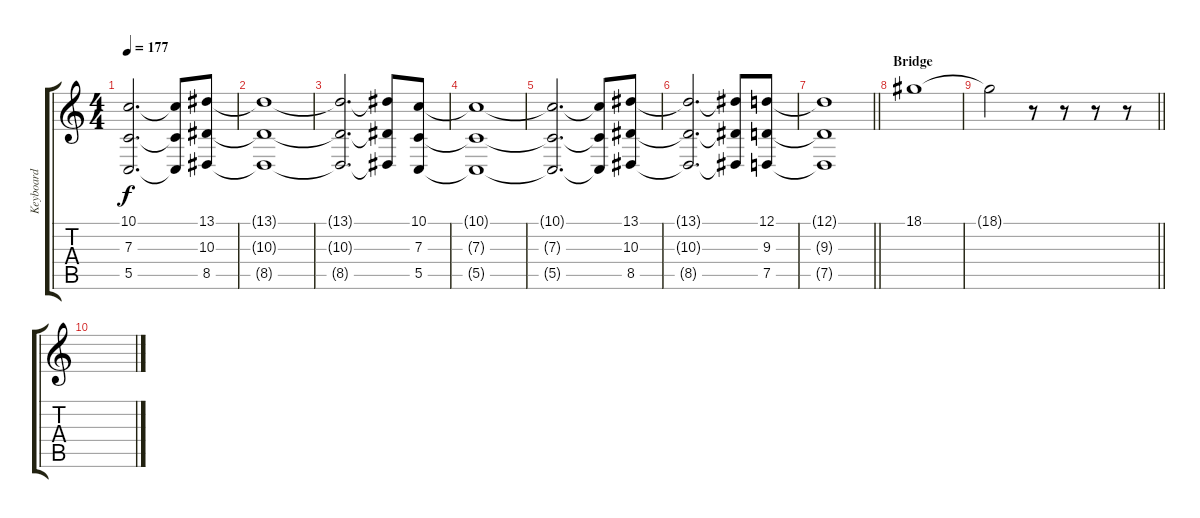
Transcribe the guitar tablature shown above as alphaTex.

\track ("Keyboard" "Keyboard") {instrument stringensemble1}
\staff {score tabs}
\tuning (D4 A3 F3 C3 G2 C2) {hide}
\ts (4 4)
\tempo 177
\clef g2
\ks c
(10.1{t} 7.3{t} 5.5{t}).2{d dy f} (10.1{t} 7.3{t} 5.5{t}).8 (13.1 10.3 8.5).8 |
(13.1{t} 10.3{t} 8.5{t}).1 |
(13.1{t} 10.3{t} 8.5{t}).2{d} (13.1{t} 10.3{t} 8.5{t}).8 (10.1 7.3 5.5).8 |
(10.1{t} 7.3{t} 5.5{t}).1 |
(10.1{t} 7.3{t} 5.5{t}).2{d} (10.1{t} 7.3{t} 5.5{t}).8 (13.1 10.3 8.5).8 |
(13.1{t} 10.3{t} 8.5{t}).2{d} (13.1{t} 10.3{t} 8.5{t}).8 (12.1 9.3 7.5).8 |
\barLineRight lightlight
(12.1{t} 9.3{t} 7.5{t}).1 |
\section ("" "Bridge")
18.1.1{instrument stringensemble2} |
\barLineRight lightlight
18.1{t}.2 r.8 r.8 r.8 r.8 |
\section ("" "")
